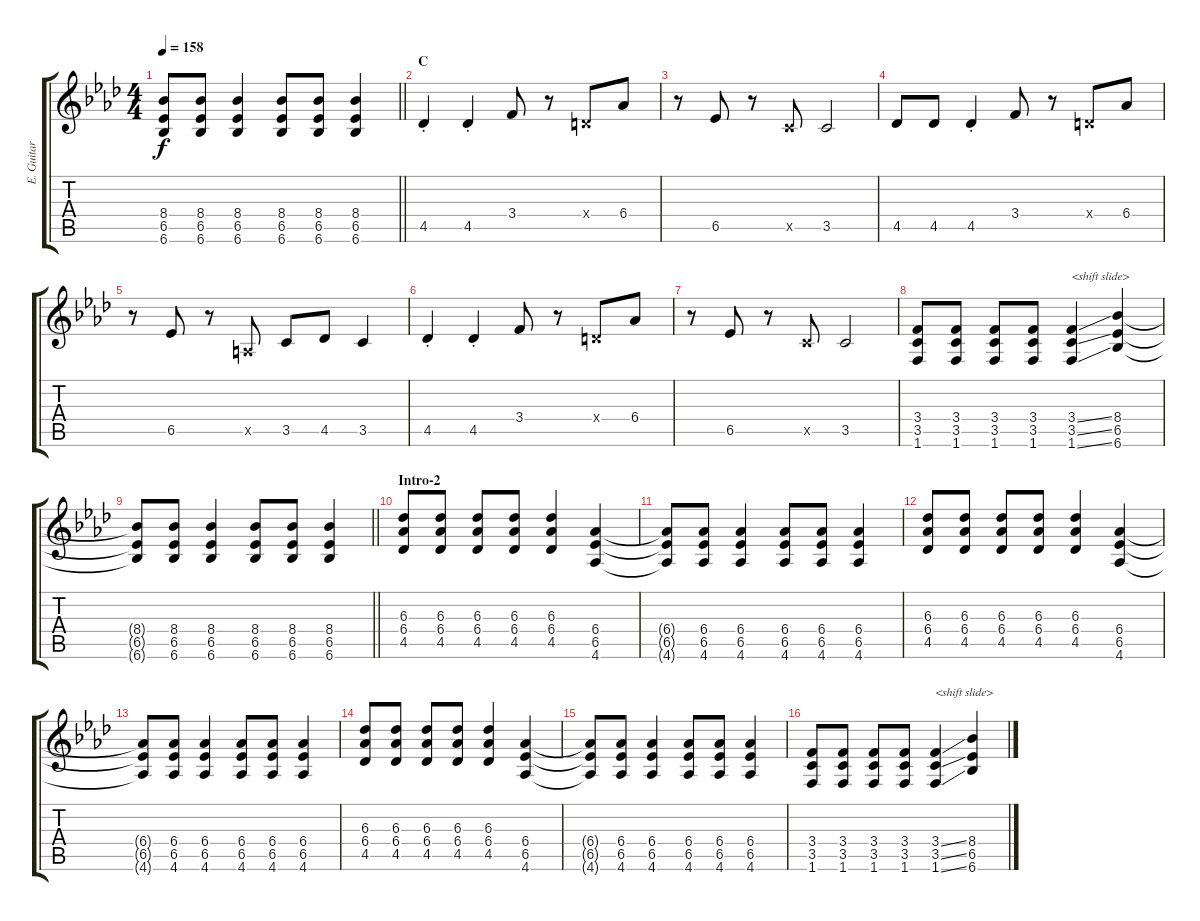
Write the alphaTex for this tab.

\track ("E. Guitar II" "E. Guitar ") {instrument overdrivenguitar}
\staff {score tabs}
\tuning (E4 B3 G3 D3 A2 E2) {hide}
\ts (4 4)
\tempo 158
\clef g2
\barLineRight lightlight
\ks ab
(8.4{t} 6.5{t} 6.6{t}).8{dy f} (8.4 6.5 6.6).8 (8.4 6.5 6.6).4 (8.4 6.5 6.6).8 (8.4 6.5 6.6).8 (8.4 6.5 6.6).4 |
\section ("" "C")
4.5{st}.4 4.5{st}.4 3.4.8 r.8 0.4{x}.8 6.4.8 |
r.8 6.5.8 r.8 3.5{x}.8 3.5.2 |
4.5.8 4.5.8 4.5{st}.4 3.4.8 r.8 0.4{x}.8 6.4.8 |
r.8 6.5.8 r.8 0.5{x}.8 3.5.8 4.5.8 3.5.4 |
4.5{st}.4 4.5{st}.4 3.4.8 r.8 0.4{x}.8 6.4.8 |
r.8 6.5.8 r.8 3.5{x}.8 3.5.2 |
(3.4 3.5 1.6).8 (3.4 3.5 1.6).8 (3.4 3.5 1.6).8 (3.4 3.5 1.6).8 (3.4{ss} 3.5{ss} 1.6{ss}).4{txt "<shift slide>"} (8.4 6.5 6.6).4 |
\barLineRight lightlight
(8.4{t} 6.5{t} 6.6{t}).8 (8.4 6.5 6.6).8 (8.4 6.5 6.6).4 (8.4 6.5 6.6).8 (8.4 6.5 6.6).8 (8.4 6.5 6.6).4 |
\section ("" "Intro-2")
(6.3 6.4 4.5).8 (6.3 6.4 4.5).8 (6.3 6.4 4.5).8 (6.3 6.4 4.5).8 (6.3 6.4 4.5).4 (6.4 6.5 4.6).4 |
(6.4{t} 6.5{t} 4.6{t}).8 (6.4 6.5 4.6).8 (6.4 6.5 4.6).4 (6.4 6.5 4.6).8 (6.4 6.5 4.6).8 (6.4 6.5 4.6).4 |
(6.3 6.4 4.5).8 (6.3 6.4 4.5).8 (6.3 6.4 4.5).8 (6.3 6.4 4.5).8 (6.3 6.4 4.5).4 (6.4 6.5 4.6).4 |
(6.4{t} 6.5{t} 4.6{t}).8 (6.4 6.5 4.6).8 (6.4 6.5 4.6).4 (6.4 6.5 4.6).8 (6.4 6.5 4.6).8 (6.4 6.5 4.6).4 |
(6.3 6.4 4.5).8 (6.3 6.4 4.5).8 (6.3 6.4 4.5).8 (6.3 6.4 4.5).8 (6.3 6.4 4.5).4 (6.4 6.5 4.6).4 |
(6.4{t} 6.5{t} 4.6{t}).8 (6.4 6.5 4.6).8 (6.4 6.5 4.6).4 (6.4 6.5 4.6).8 (6.4 6.5 4.6).8 (6.4 6.5 4.6).4 |
(3.4 3.5 1.6).8 (3.4 3.5 1.6).8 (3.4 3.5 1.6).8 (3.4 3.5 1.6).8 (3.4{ss} 3.5{ss} 1.6{ss}).4{txt "<shift slide>"} (8.4 6.5 6.6).4
